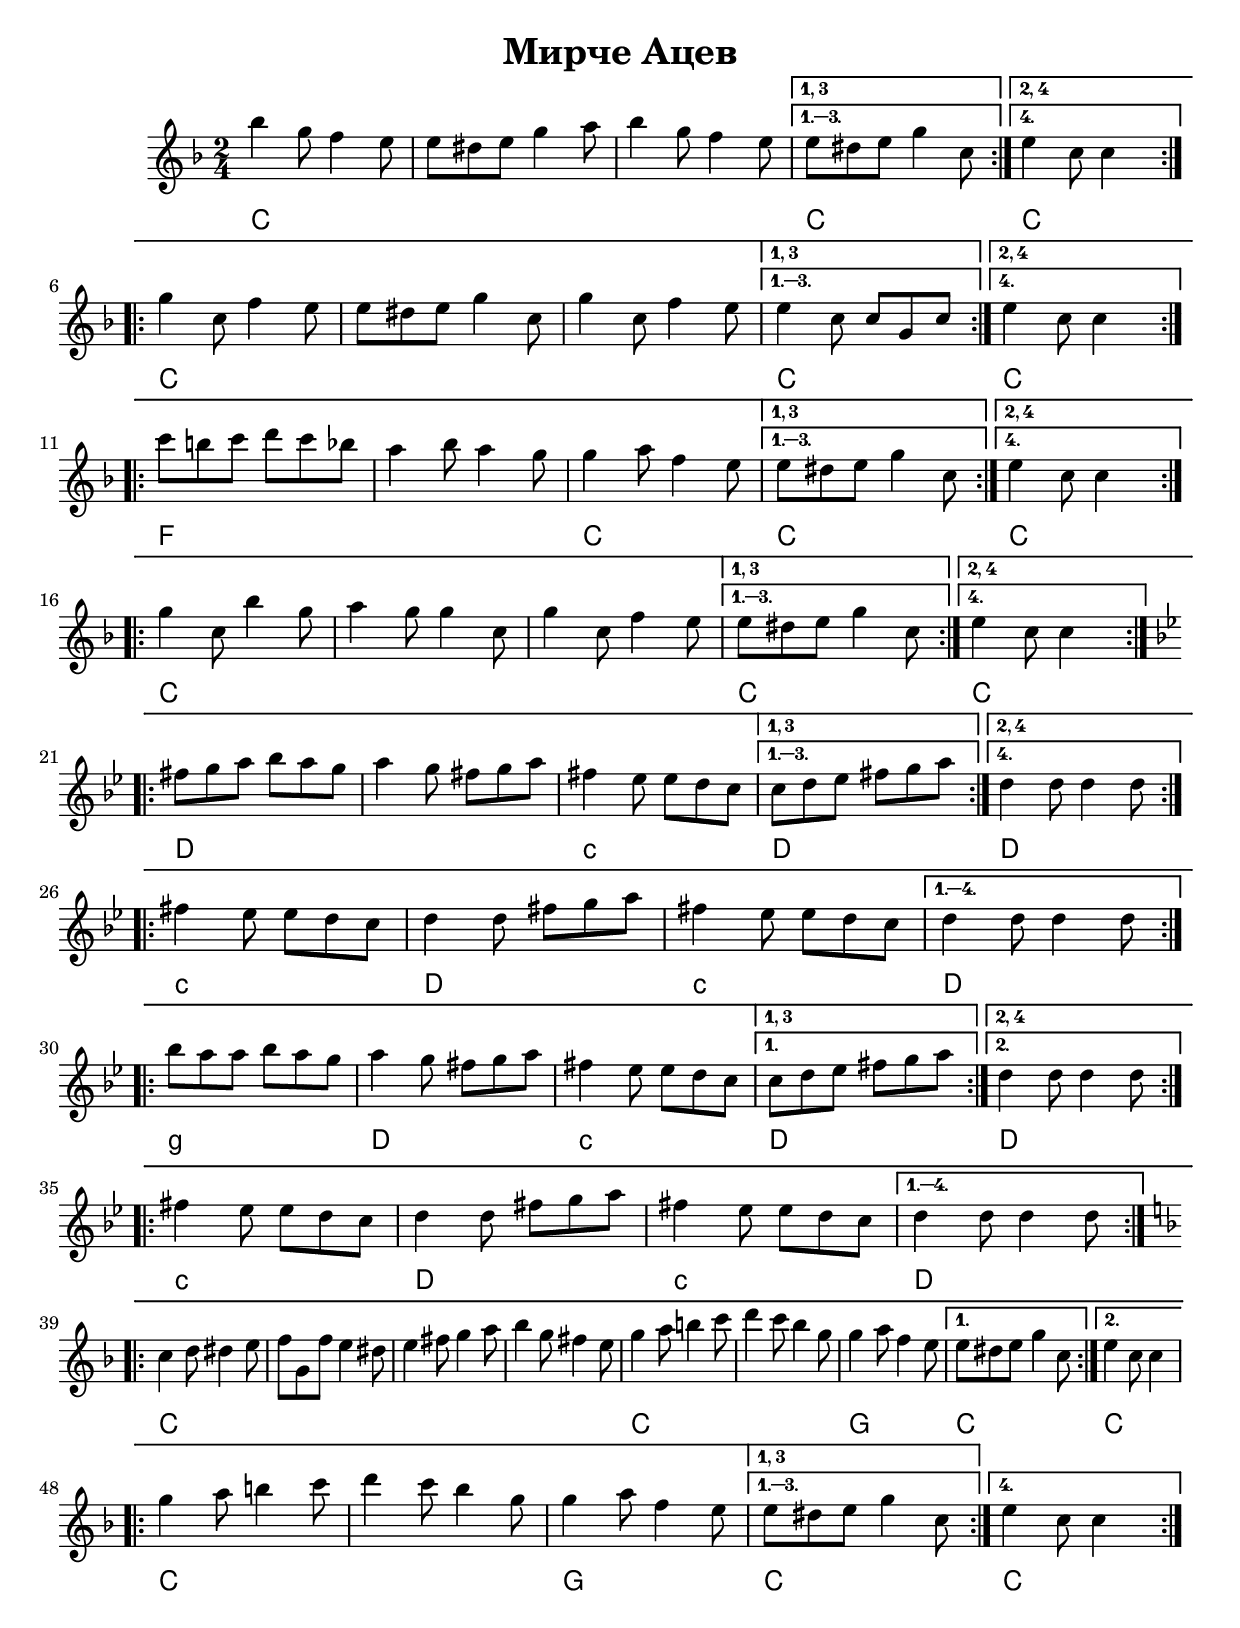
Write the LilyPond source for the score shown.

\version "2.16.2"
\include "deutsch.ly"
melody = \relative c''' {
  \time 2/4
  \key f \major
  \set tupletSpannerDuration = #(ly:make-moment 1 4)
  \override TupletNumber #'transparent = ##t
  \override TupletBracket #'transparent = ##t

  \repeat volta 4 {
    \times 2/3 {
      b4 g8 f4 e8 |
      e8 dis e g4 a8 |
      b4 g8 f4 e8 |
    }
  }
  \alternative {{
      \set Score.repeatCommands = #'((volta "1, 3"))
      \times 2/3 { e8 dis e g4 c,8 } |
    }{
      \set Score.repeatCommands = #'((volta "2, 4") end-repeat)
      \times 2/3 { e4 c8 } c4 |
      \set Score.repeatCommands = #'(end-repeat)
  }}
  \break

  \repeat volta 4 {
    \times 2/3 {
      g'4 c,8 f4 e8 |
      e8 dis e g4 c,8 |
      g'4 c,8 f4 e8 | }
  }
  \alternative {{
      \set Score.repeatCommands = #'((volta "1, 3"))
      \times 2/3 { e4 c8 c g c} |
    }{
      \set Score.repeatCommands = #'((volta "2, 4") end-repeat)
      \times 2/3 { e4 c8 } c4  |
      \set Score.repeatCommands = #'(end-repeat)
  }}
  \break

  \repeat volta 4 {
    \times 2/3 {
      c'8 h c d c b |
      a4 b8 a4 g8 |
      g4 a8 f4 e8 | }
  }
  \alternative {{
      \set Score.repeatCommands = #'((volta "1, 3"))
      \times 2/3 { e8 dis e g4 c,8 } |
    }{
      \set Score.repeatCommands = #'((volta "2, 4") end-repeat)
      \times 2/3 { e4 c8 } c4  |
      \set Score.repeatCommands = #'(end-repeat)
  }}
  \break

  \repeat volta 4 {
    \times 2/3 {
      g'4 c,8 b'4 g8 |
      a4 g8 g4 c,8 |
      g'4 c,8 f4 e8 | }
  }
  \alternative {{
      \set Score.repeatCommands = #'((volta "1, 3"))
      \times 2/3 { e8 dis e g4 c,8 } |
    }{
      \set Score.repeatCommands = #'((volta "2, 4") end-repeat)
      \times 2/3 { e4 c8 } c4  |
      \set Score.repeatCommands = #'(end-repeat)
  }}
  \break


  \key g \minor
  \repeat volta 4 {
    \times 2/3 {
      fis8 g a b a g |
      a4 g8 fis g a |
      fis4 es8 es d c | }
  }
  \alternative {{
      \set Score.repeatCommands = #'((volta "1, 3"))
      \times 2/3 { c d es fis g a } |
    }{
      \set Score.repeatCommands = #'((volta "2, 4") end-repeat)
      \times 2/3 { d,4 d8 d4 d8 } |
      \set Score.repeatCommands = #'(end-repeat)
  }}
  \break

  \repeat volta 4 {
    \times 2/3 {
      fis4 es8 es d c |
      d4 d8 fis g a |
      fis4 es8 es d c | }
  }
  \alternative {{
     \times 2/3 { d4 d8 d4 d8 } |
      \set Score.repeatCommands = #'(end-repeat)
    }
  }
  \break

  \repeat volta 2 {
    \times 2/3 {
      b'8 a a b a g |
      a4 g8 fis g a |
      fis4 es8 es d c | }
  }
  \alternative {{
      \set Score.repeatCommands = #'((volta "1, 3"))
      \times 2/3 { c d es fis g a } |
    }{
      \set Score.repeatCommands = #'((volta "2, 4") end-repeat)
      \times 2/3 { d,4 d8 d4 d8 } |
      \set Score.repeatCommands = #'(end-repeat)
  }}
  \break

  \repeat volta 4 {
    \times 2/3 {
      fis4 es8 es d c |
      d4 d8 fis g a |
      fis4 es8 es d c | }
  }
  \alternative {{
     \times 2/3 { d4 d8 d4 d8 } |
      \set Score.repeatCommands = #'(end-repeat)
    }
  }
  \break

  \key f \major
  \repeat volta 2 {
    \times 2/3 {
      c4 d8 dis4 e8 |
      f8 g, f' e4 dis8 |
      e4 fis8 g4 a8 |
      b4 g8 fis4 e8 |
      g4 a8 h4 c8 |
      d4 c8 b4 g8 |
      g4 a8 f4 e8 |
    }
  }
  \alternative {
    {
      \times 2/3 { e8 dis e g4 c,8 | }
    }
    {
      \times 2/3 { e4 c8 } c4 |
    }
  }
  \break

  \repeat volta 4 {
    \times 2/3 {
      g'4 a8 h4 c8 |
      d4 c8 b4 g8 |
      g4 a8 f4 e8 | }
  }
  \alternative {{
      \set Score.repeatCommands = #'((volta "1, 3"))
      \times 2/3 { e8 dis e g4 c,8 } |
    }{
      \set Score.repeatCommands = #'((volta "2, 4") end-repeat)
      \times 2/3 { e4 c8 } c4  |
      \set Score.repeatCommands = #'(end-repeat)
  }}
}
harmonies = \chords {
  \germanChords
  \set chordNameLowercaseMinor = ##t

  c2 | s2 | s2 |
  c2 | c2 |

  c2 | s2 | s2 |
  c2 | c2 |

  f2 | s2 | c2 |
  c2 | c2 |

  c2 | s2 | s2 |
  c2 | c2 |

  d2 | s2 | c2:m
  d2 | d2 |

  c2:m | d2 | c2:m | d2 |

  g2:m | d2 | c2:m |
  d2 | d2 |

  c2:m | d2 | c2:m | d2 |

  c2 | s2 | s2 | s2 |
  c2 | s2 | g2 |
  c2 | c2 |

  c2 | s2 | g2 |
  c2 | c2 |
}

\header { title = "Мирче Ацев" }
\score {
  <<
    \new Staff  \melody
    \new ChordNames \harmonies
  >>
}
